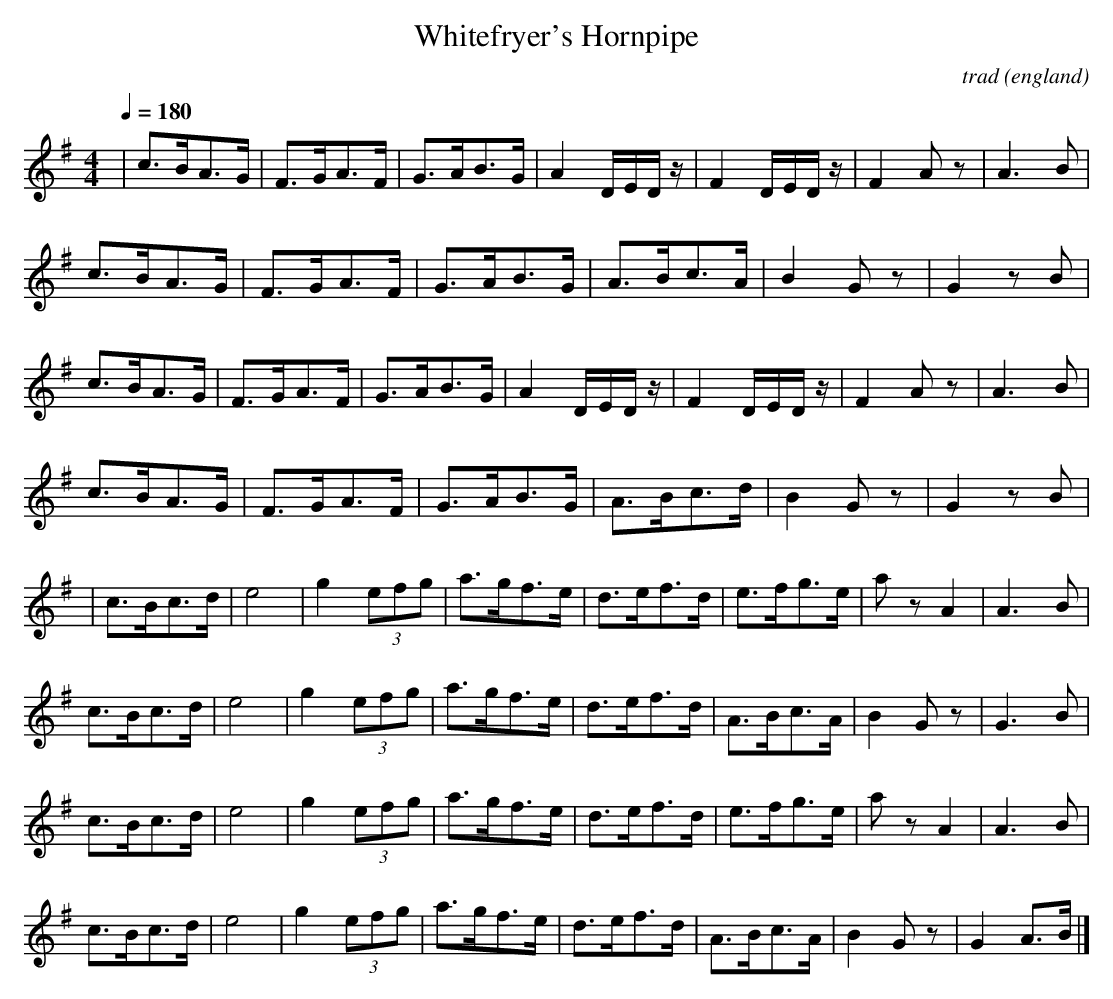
X:1
T:Whitefryer's Hornpipe
O:england
C:trad
M:4/4
L:1/8
Q:1/4=180
K:Dmix
| c>BA>G | F>GA>F | G>AB>G | A2D/2E/2D/2z/2 | F2D/2E/2D/2z/2 | F2Az | A3B |
c>BA>G | F>GA>F | G>AB>G | A>Bc>A | B2Gz | G2z B |
c>BA>G | F>GA>F | G>AB>G | A2D/2E/2D/2z/2 | F2D/2E/2D/2z/2 | F2Az | A3B |
c>BA>G | F>GA>F | G>AB>G | A>Bc>d | B2Gz | G2z B |
| c>Bc>d | e4 | g2(3efg | a>gf>e | d>ef>d | e>fg>e | a zA2 | A3 B |
c>Bc>d | e4 | g2(3efg | a>gf>e | d>ef>d | A>Bc>A | B2Gz | G3 B |
c>Bc>d | e4 | g2(3efg | a>gf>e | d>ef>d | e>fg>e | a zA2 | A3 B |
c>Bc>d | e4 | g2(3efg | a>gf>e | d>ef>d | A>Bc>A | B2Gz | G2 A>B |]
